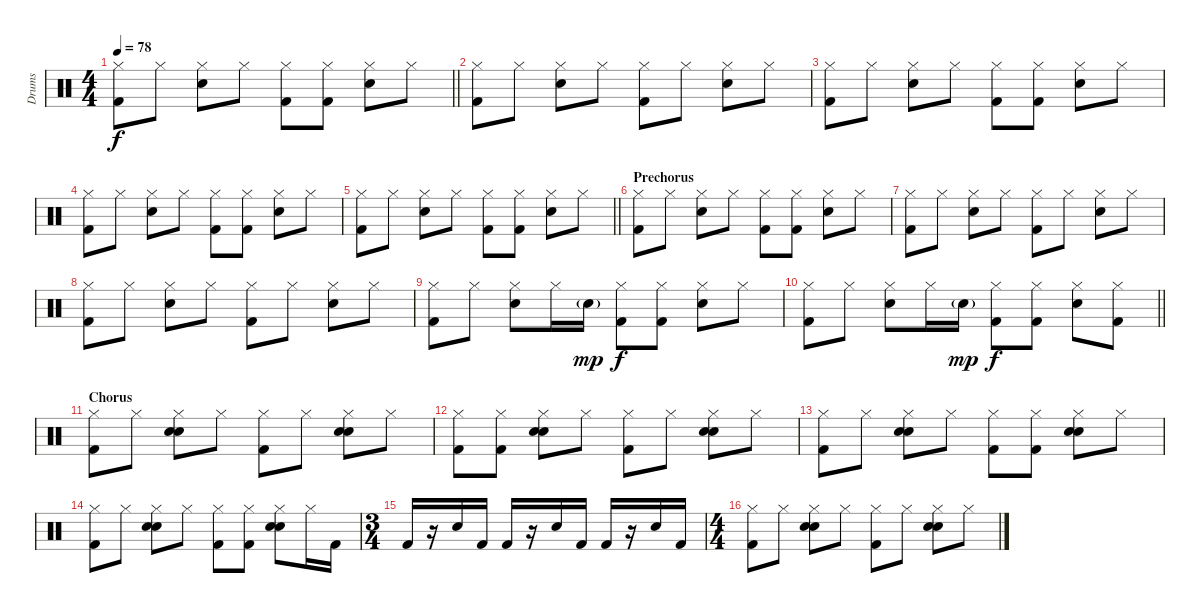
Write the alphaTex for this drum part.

\track ("Drums" "Drums") {instrument percussion}
\staff {score}
\articulation defaults
\ts (4 4)
\tempo 78
\clef neutral
\barLineRight lightlight
\ks c
("Hi-Hat (closed)" "Kick (hit) 2").8{dy f} "Hi-Hat (closed)".8 ("Hi-Hat (closed)" "Snare (hit) 2").8 "Hi-Hat (closed)".8 ("Hi-Hat (closed)" "Kick (hit) 2").8 ("Hi-Hat (closed)" "Kick (hit) 2").8 ("Hi-Hat (closed)" "Snare (hit) 2").8 "Hi-Hat (closed)".8 |
("Hi-Hat (closed)" "Kick (hit) 2").8 "Hi-Hat (closed)".8 ("Hi-Hat (closed)" "Snare (hit) 2").8 "Hi-Hat (closed)".8 ("Hi-Hat (closed)" "Kick (hit) 2").8 "Hi-Hat (closed)".8 ("Hi-Hat (closed)" "Snare (hit) 2").8 "Hi-Hat (closed)".8 |
("Hi-Hat (closed)" "Kick (hit) 2").8 "Hi-Hat (closed)".8 ("Hi-Hat (closed)" "Snare (hit) 2").8 "Hi-Hat (closed)".8 ("Hi-Hat (closed)" "Kick (hit) 2").8 ("Hi-Hat (closed)" "Kick (hit) 2").8 ("Hi-Hat (closed)" "Snare (hit) 2").8 "Hi-Hat (closed)".8 |
("Hi-Hat (closed)" "Kick (hit) 2").8 "Hi-Hat (closed)".8 ("Hi-Hat (closed)" "Snare (hit) 2").8 "Hi-Hat (closed)".8 ("Hi-Hat (closed)" "Kick (hit) 2").8 ("Hi-Hat (closed)" "Kick (hit) 2").8 ("Hi-Hat (closed)" "Snare (hit) 2").8 "Hi-Hat (closed)".8 |
\barLineRight lightlight
("Hi-Hat (closed)" "Kick (hit) 2").8 "Hi-Hat (closed)".8 ("Hi-Hat (closed)" "Snare (hit) 2").8 "Hi-Hat (closed)".8 ("Hi-Hat (closed)" "Kick (hit) 2").8 ("Hi-Hat (closed)" "Kick (hit) 2").8 ("Hi-Hat (closed)" "Snare (hit) 2").8 "Hi-Hat (closed)".8 |
\section ("" "Prechorus")
("Hi-Hat (closed)" "Kick (hit) 2").8 "Hi-Hat (closed)".8 ("Hi-Hat (closed)" "Snare (hit) 2").8 "Hi-Hat (closed)".8 ("Hi-Hat (closed)" "Kick (hit) 2").8 ("Hi-Hat (closed)" "Kick (hit) 2").8 ("Hi-Hat (closed)" "Snare (hit) 2").8 "Hi-Hat (closed)".8 |
("Hi-Hat (closed)" "Kick (hit) 2").8 "Hi-Hat (closed)".8 ("Hi-Hat (closed)" "Snare (hit) 2").8 "Hi-Hat (closed)".8 ("Hi-Hat (closed)" "Kick (hit) 2").8 "Hi-Hat (closed)".8 ("Hi-Hat (closed)" "Snare (hit) 2").8 "Hi-Hat (closed)".8 |
("Hi-Hat (closed)" "Kick (hit) 2").8 "Hi-Hat (closed)".8 ("Hi-Hat (closed)" "Snare (hit) 2").8 "Hi-Hat (closed)".8 ("Hi-Hat (closed)" "Kick (hit) 2").8 "Hi-Hat (closed)".8 ("Hi-Hat (closed)" "Snare (hit) 2").8 "Hi-Hat (closed)".8 |
("Hi-Hat (closed)" "Kick (hit) 2").8 "Hi-Hat (closed)".8 ("Hi-Hat (closed)" "Snare (hit) 2").8 "Hi-Hat (closed)".16 "Snare (hit) 2"{g}.16{dy mp} ("Hi-Hat (closed)" "Kick (hit) 2").8{dy f} ("Hi-Hat (closed)" "Kick (hit) 2").8 ("Hi-Hat (closed)" "Snare (hit) 2").8 "Hi-Hat (closed)".8 |
\barLineRight lightlight
("Hi-Hat (closed)" "Kick (hit) 2").8 "Hi-Hat (closed)".8 ("Hi-Hat (closed)" "Snare (hit) 2").8 "Hi-Hat (closed)".16 "Snare (hit) 2"{g}.16{dy mp} ("Hi-Hat (closed)" "Kick (hit) 2").8{dy f} ("Hi-Hat (closed)" "Kick (hit) 2").8 ("Hi-Hat (closed)" "Snare (hit) 2").8 ("Hi-Hat (closed)" "Kick (hit) 2").8 |
\section ("" "Chorus")
("Hi-Hat (closed)" "Kick (hit) 2").8 "Hi-Hat (closed)".8 ("Hi-Hat (closed)" "Hand Clap (hit)" "Snare (hit) 2").8 "Hi-Hat (closed)".8 ("Hi-Hat (closed)" "Kick (hit) 2").8 "Hi-Hat (closed)".8 ("Hi-Hat (closed)" "Hand Clap (hit)" "Snare (hit) 2").8 "Hi-Hat (closed)".8 |
("Hi-Hat (closed)" "Kick (hit) 2").8 ("Hi-Hat (closed)" "Kick (hit) 2").8 ("Hi-Hat (closed)" "Hand Clap (hit)" "Snare (hit) 2").8 "Hi-Hat (closed)".8 ("Hi-Hat (closed)" "Kick (hit) 2").8 "Hi-Hat (closed)".8 ("Hi-Hat (closed)" "Hand Clap (hit)" "Snare (hit) 2").8 "Hi-Hat (closed)".8 |
("Hi-Hat (closed)" "Kick (hit) 2").8 "Hi-Hat (closed)".8 ("Hi-Hat (closed)" "Hand Clap (hit)" "Snare (hit) 2").8 "Hi-Hat (closed)".8 ("Hi-Hat (closed)" "Kick (hit) 2").8 ("Hi-Hat (closed)" "Kick (hit) 2").8 ("Hi-Hat (closed)" "Hand Clap (hit)" "Snare (hit) 2").8 "Hi-Hat (closed)".8 |
("Hi-Hat (closed)" "Kick (hit) 2").8 "Hi-Hat (closed)".8 ("Hi-Hat (closed)" "Hand Clap (hit)" "Snare (hit) 2").8 "Hi-Hat (closed)".8 ("Hi-Hat (closed)" "Kick (hit) 2").8 ("Hi-Hat (closed)" "Kick (hit) 2").8 ("Hi-Hat (closed)" "Hand Clap (hit)" "Snare (hit) 2").8 "Hi-Hat (closed)".16 "Kick (hit) 2".16 |
\ts (3 4)
"Kick (hit) 2".16 r.16 "Hand Clap (hit)".16 "Kick (hit) 2".16 "Kick (hit) 2".16 r.16 "Hand Clap (hit)".16 "Kick (hit) 2".16 "Kick (hit) 2".16 r.16 "Hand Clap (hit)".16 "Kick (hit) 2".16 |
\ts (4 4)
("Hi-Hat (closed)" "Kick (hit) 2").8 "Hi-Hat (closed)".8 ("Hi-Hat (closed)" "Hand Clap (hit)" "Snare (hit) 2").8 "Hi-Hat (closed)".8 ("Hi-Hat (closed)" "Kick (hit) 2").8 "Hi-Hat (closed)".8 ("Hi-Hat (closed)" "Hand Clap (hit)" "Snare (hit) 2").8 "Hi-Hat (closed)".8
